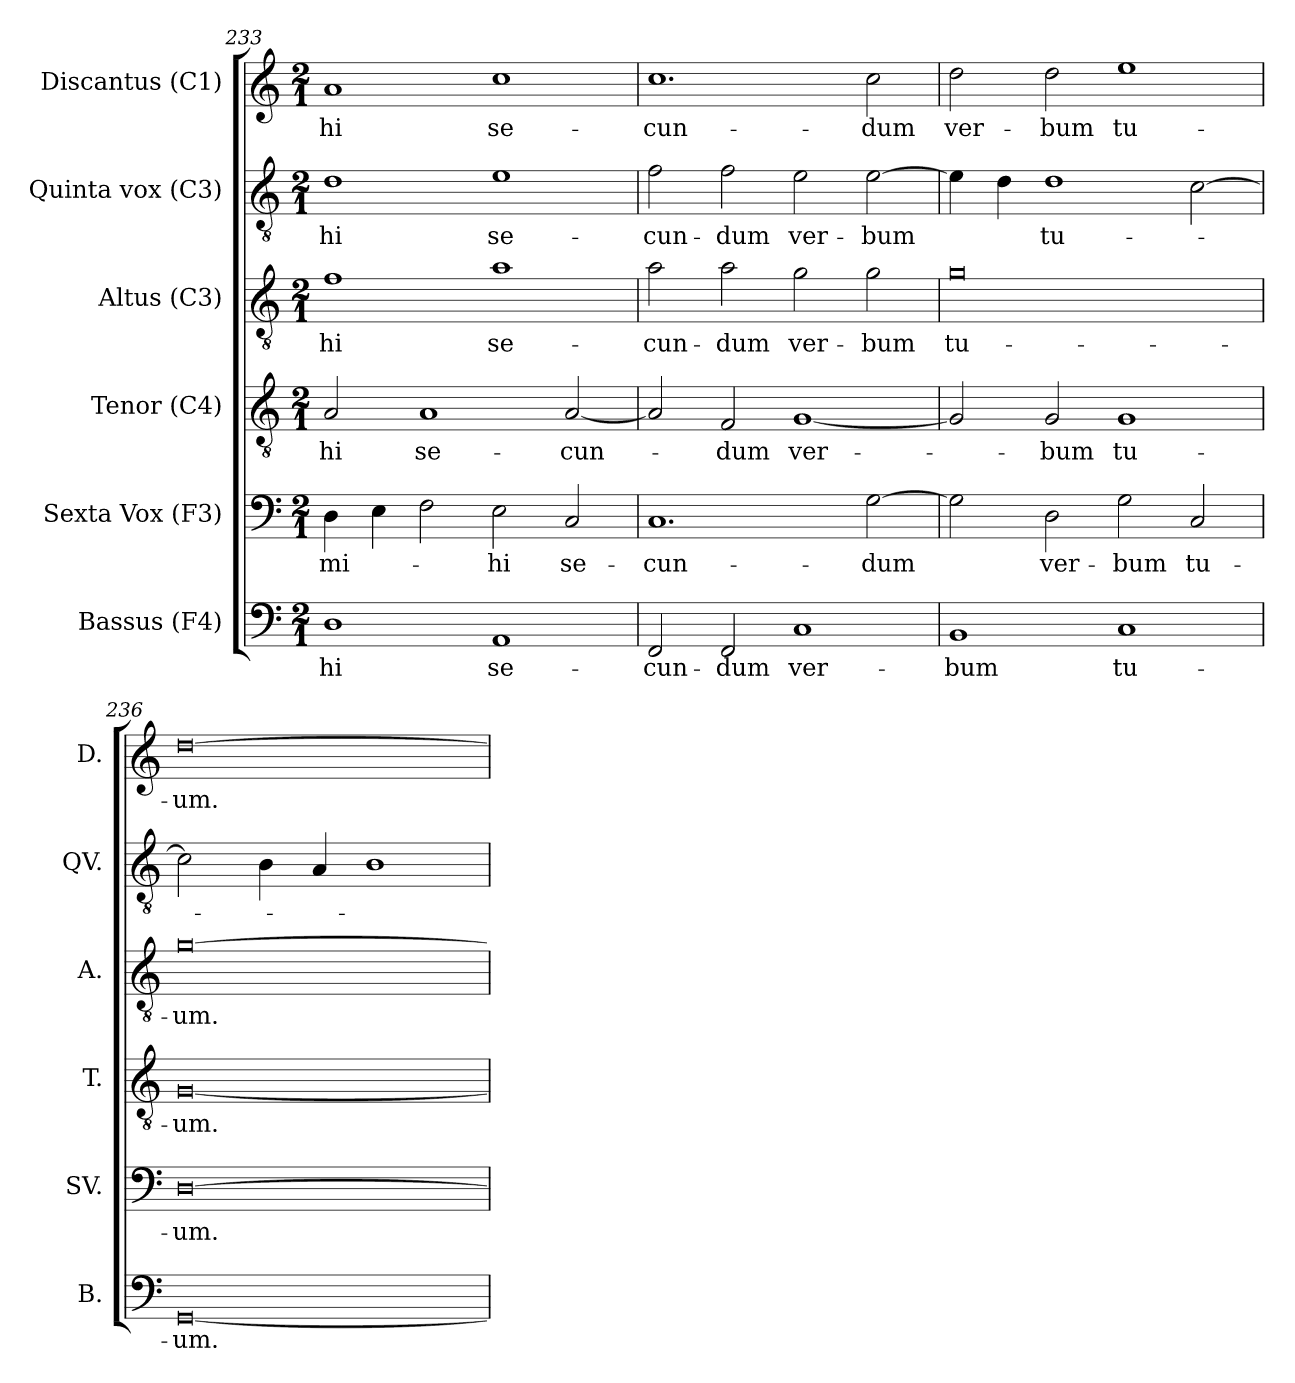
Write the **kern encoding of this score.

**kern	**text	**kern	**text	**kern	**text	**kern	**text	**kern	**text	**kern	**text
*part6	*part6	*part5	*part5	*part4	*part4	*part3	*part3	*part2	*part2	*part1	*part1
*staff6	*staff6	*staff5	*staff5	*staff4	*staff4	*staff3	*staff3	*staff2	*staff2	*staff1	*staff1
*I"Bassus (F4)	*	*I"Sexta Vox (F3)	*	*I"Tenor (C4)	*	*I"Altus (C3)	*	*I"Quinta vox (C3)	*	*I"Discantus (C1)	*
*I'B.	*	*I'SV.	*	*I'T.	*	*I'A.	*	*I'QV.	*	*I'D.	*
*clefF4	*	*clefF4	*	*clefGv2	*	*clefGv2	*	*clefGv2	*	*clefG2	*
*	*	*	*	*	*	*ITrd7c12	*	*ITrd7c12	*	*	*
*k[]	*	*k[]	*	*k[]	*	*k[]	*	*k[]	*	*k[]	*
*C:	*	*C:	*	*C:	*	*C:	*	*C:	*	*C:	*
*M2/1	*	*M2/1	*	*M2/1	*	*M2/1	*	*M2/1	*	*M2/1	*
=233	=233	=233	=233	=233	=233	=233	=233	=233	=233	=233	=233
!	!LO:LY:b:color=#000000	!	!	!	!	!	!	!	!	!	!
!	!	!	!LO:LY:b:color=#000000	!	!	!	!	!	!	!	!
!	!	!	!	!	!LO:LY:b:color=#000000	!	!	!	!	!	!
!	!	!	!	!	!	!	!LO:LY:b:color=#000000	!	!	!	!
!	!	!	!	!	!	!	!	!	!LO:LY:b:color=#000000	!	!
!	!	!	!	!	!	!	!	!	!	!	!LO:LY:b:color=#000000
1Di	-hi	4Di\	mi-	2Ai/	-hi	1Fi	-hi	1Di	-hi	1ai	-hi
.	.	4Ei\	.	.	.	.	.	.	.	.	.
!	!	!	!	!	!LO:LY:b:color=#000000	!	!	!	!	!	!
.	.	2Fi\	.	1Ai	se-	.	.	.	.	.	.
!	!LO:LY:b:color=#000000	!	!	!	!	!	!	!	!	!	!
!	!	!	!LO:LY:b:color=#000000	!	!	!	!	!	!	!	!
!	!	!	!	!	!	!	!LO:LY:b:color=#000000	!	!	!	!
!	!	!	!	!	!	!	!	!	!LO:LY:b:color=#000000	!	!
!	!	!	!	!	!	!	!	!	!	!	!LO:LY:b:color=#000000
1AAi	se-	2Ei\	-hi	.	.	1Ai	se-	1Ei	se-	1cci	se-
!	!	!	!LO:LY:b:color=#000000	!	!	!	!	!	!	!	!
!	!	!	!	!	!LO:LY:b:color=#000000	!	!	!	!	!	!
.	.	2Ci/	se-	[2Ai/	-cun-	.	.	.	.	.	.
!!LO:LB:g=z
=234	=234	=234	=234	=234	=234	=234	=234	=234	=234	=234	=234
!	!LO:LY:b:color=#000000	!	!	!	!	!	!	!	!	!	!
!	!	!	!LO:LY:b:color=#000000	!	!	!	!	!	!	!	!
!	!	!	!	!	!	!	!LO:LY:b:color=#000000	!	!	!	!
!	!	!	!	!	!	!	!	!	!LO:LY:b:color=#000000	!	!
!	!	!	!	!	!	!	!	!	!	!	!LO:LY:b:color=#000000
2FFi/	-cun-	1.Ci	-cun-	2Ai/]	.	2Ai\	-cun-	2Fi\	-cun-	1.cci	-cun-
!	!LO:LY:b:color=#000000	!	!	!	!	!	!	!	!	!	!
!	!	!	!	!	!LO:LY:b:color=#000000	!	!	!	!	!	!
!	!	!	!	!	!	!	!LO:LY:b:color=#000000	!	!	!	!
!	!	!	!	!	!	!	!	!	!LO:LY:b:color=#000000	!	!
2FFi/	-dum	.	.	2Fi/	-dum	2Ai\	-dum	2Fi\	-dum	.	.
!	!LO:LY:b:color=#000000	!	!	!	!	!	!	!	!	!	!
!	!	!	!	!	!LO:LY:b:color=#000000	!	!	!	!	!	!
!	!	!	!	!	!	!	!LO:LY:b:color=#000000	!	!	!	!
!	!	!	!	!	!	!	!	!	!LO:LY:b:color=#000000	!	!
1Ci	ver-	.	.	[1Gi	ver-	2Gi\	ver-	2Ei\	ver-	.	.
!	!	!	!LO:LY:b:color=#000000	!	!	!	!	!	!	!	!
!	!	!	!	!	!	!	!LO:LY:b:color=#000000	!	!	!	!
!	!	!	!	!	!	!	!	!	!LO:LY:b:color=#000000	!	!
!	!	!	!	!	!	!	!	!	!	!	!LO:LY:b:color=#000000
.	.	[2Gi\	-dum	.	.	2Gi\	-bum	[2Ei\	-bum	2cci\	-dum
=235	=235	=235	=235	=235	=235	=235	=235	=235	=235	=235	=235
!	!LO:LY:b:color=#000000	!	!	!	!	!	!	!	!	!	!
!	!	!	!	!	!	!	!LO:LY:b:color=#000000	!	!	!	!
!	!	!	!	!	!	!	!	!	!	!	!LO:LY:b:color=#000000
1BBi	-bum	2Gi\]	.	2Gi/]	.	0Gi	tu-	4Ei\]	.	2ddi\	ver-
.	.	.	.	.	.	.	.	4Di\	.	.	.
!	!	!	!LO:LY:b:color=#000000	!	!	!	!	!	!	!	!
!	!	!	!	!	!LO:LY:b:color=#000000	!	!	!	!	!	!
!	!	!	!	!	!	!	!	!	!LO:LY:b:color=#000000	!	!
!	!	!	!	!	!	!	!	!	!	!	!LO:LY:b:color=#000000
.	.	2Di\	ver-	2Gi/	-bum	.	.	1Di	tu-	2ddi\	-bum
!	!LO:LY:b:color=#000000	!	!	!	!	!	!	!	!	!	!
!	!	!	!LO:LY:b:color=#000000	!	!	!	!	!	!	!	!
!	!	!	!	!	!LO:LY:b:color=#000000	!	!	!	!	!	!
!	!	!	!	!	!	!	!	!	!	!	!LO:LY:b:color=#000000
1Ci	tu-	2Gi\	-bum	1Gi	tu-	.	.	.	.	1eei	tu-
!	!	!	!LO:LY:b:color=#000000	!	!	!	!	!	!	!	!
.	.	2Ci/	tu-	.	.	.	.	[2Ci\	.	.	.
=236	=236	=236	=236	=236	=236	=236	=236	=236	=236	=236	=236
!	!LO:LY:b:color=#000000	!	!	!	!	!	!	!	!	!	!
!	!	!	!LO:LY:b:color=#000000	!	!	!	!	!	!	!	!
!	!	!	!	!	!LO:LY:b:color=#000000	!	!	!	!	!	!
!	!	!	!	!	!	!	!LO:LY:b:color=#000000	!	!	!	!
!	!	!	!	!	!	!	!	!	!	!	!LO:LY:b:color=#000000
[0GGi	-um.	[0Di	-um.	[0Gi	-um.	[0Gi	-um.	2Ci\]	.	[0ddi	-um.
.	.	.	.	.	.	.	.	4BBi\	.	.	.
.	.	.	.	.	.	.	.	4AAi/	.	.	.
.	.	.	.	.	.	.	.	1BBi	.	.	.
=	=	=	=	=	=	=	=	=	=	=	=
*-	*-	*-	*-	*-	*-	*-	*-	*-	*-	*-	*-
